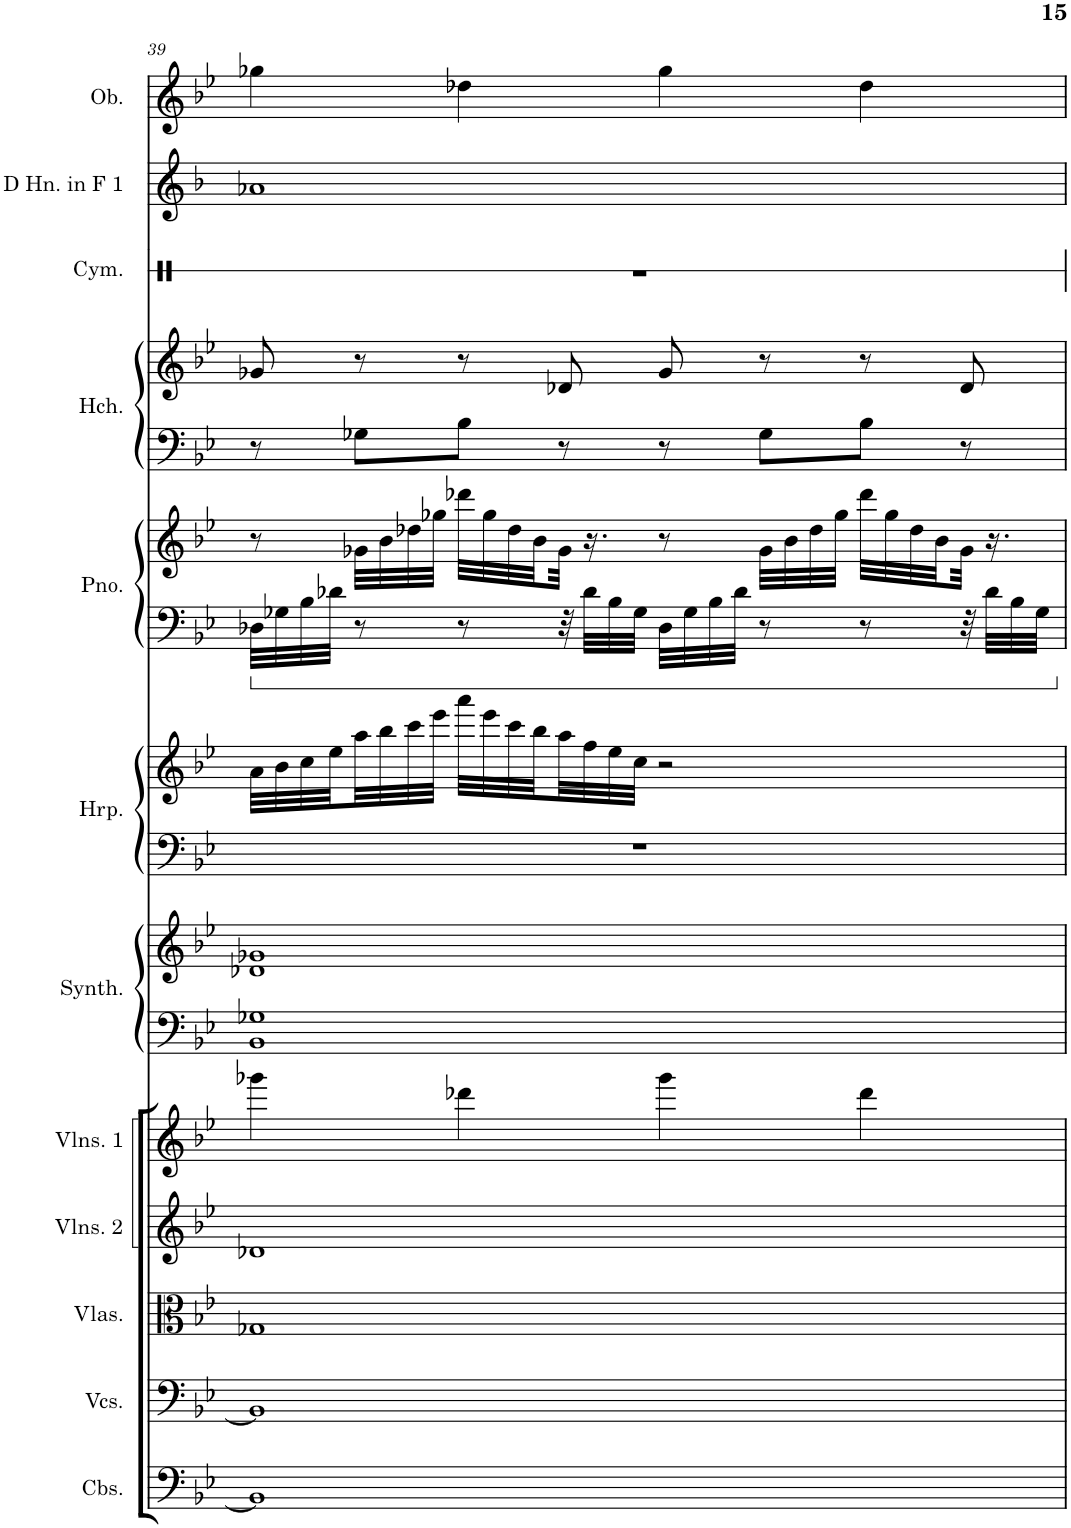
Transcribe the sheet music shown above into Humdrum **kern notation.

**kern	**kern	**kern	**kern	**kern	**kern	**kern	**kern	**kern	**kern	**kern	**kern	**kern	**kern	**kern	**kern
*part12	*part11	*part10	*part9	*part8	*part7	*part7	*part6	*part6	*part5	*part5	*part4	*part4	*part3	*part2	*part1
*staff16	*staff15	*staff14	*staff13	*staff12	*staff11	*staff10	*staff9	*staff8	*staff7	*staff6	*staff5	*staff4	*staff3	*staff2	*staff1
*I"Contrabasses	*I"Violoncellos	*I"Violas	*I"Violins 2	*I"Violins 1	*I"String Synthesiser	*	*I"Harp	*	*I"Piano	*	*I"Harpsichord	*	*I"Cymbal	*I"Horn in F 1	*I"Oboe
*I'Cbs.	*I'Vcs.	*I'Vlas.	*I'Vlns. 2	*I'Vlns. 1	*I'Synth.	*	*I'Hrp.	*	*I'Pno.	*	*I'Hch.	*	*I'Cym.	*	*I'Ob.
!!LO:PB:g=z
*clefF4	*clefF4	*clefC3	*clefG2	*clefG2	*clefF4	*clefG2	*clefF4	*clefG2	*clefF4	*clefG2	*clefF4	*clefG2	*clefX	*clefG2	*clefG2
*Trd7c12	*	*	*	*	*	*	*	*	*	*	*	*	*	*Trd4c7	*
*k[b-e-]	*k[b-e-]	*k[b-e-]	*k[b-e-]	*k[b-e-]	*k[b-e-]	*k[b-e-]	*k[b-e-]	*k[b-e-]	*k[b-e-]	*k[b-e-]	*k[b-e-]	*k[b-e-]	*k[]	*k[b-]	*k[b-e-]
*M4/4	*M4/4	*M4/4	*M4/4	*M4/4	*M4/4	*M4/4	*M4/4	*M4/4	*M4/4	*M4/4	*M4/4	*M4/4	*M4/4	*M4/4	*M4/4
=39	=39	=39	=39	=39	=39	=39	=39	=39	=39	=39	=39	=39	=39	=39	=39
1BB-]	1BB-]	1G-X	1d-X	4ggg-X\	1BB- 1G-X	1d-X 1g-X	1r	32a\LLL	32D-X\LLL	8r	8r	8g-X/	1r	1a-X	4gg-X\
.	.	.	.	.	.	.	.	32b-\	32G-X\	.	.	.	.	.	.
.	.	.	.	.	.	.	.	32cc\	32B-\	.	.	.	.	.	.
.	.	.	.	.	.	.	.	32ee-\	32d-X\JJJ	.	.	.	.	.	.
.	.	.	.	.	.	.	.	32aa\	8r	32g-X\LLL	8G-X\L	8r	.	.	.
.	.	.	.	.	.	.	.	32bb-\	.	32b-\	.	.	.	.	.
.	.	.	.	.	.	.	.	32ccc\	.	32dd-X\	.	.	.	.	.
.	.	.	.	.	.	.	.	32eee-\JJJ	.	32gg-X\JJJ	.	.	.	.	.
.	.	.	.	4ddd-X\	.	.	.	32aaa\LLL	8r	32ddd-X\LLL	8B-\J	8r	.	.	4dd-X\
.	.	.	.	.	.	.	.	32eee-\	.	32gg-\	.	.	.	.	.
.	.	.	.	.	.	.	.	32ccc\	.	32dd-\	.	.	.	.	.
.	.	.	.	.	.	.	.	32bb-\	.	32b-\	.	.	.	.	.
.	.	.	.	.	.	.	.	32aa\	32r	32g-\JJJ	8r	8d-X/	.	.	.
.	.	.	.	.	.	.	.	32ff\	32d-\LLL	16.r	.	.	.	.	.
.	.	.	.	.	.	.	.	32ee-\	32B-\	.	.	.	.	.	.
.	.	.	.	.	.	.	.	32cc\JJJ	32G-\JJJ	.	.	.	.	.	.
.	.	.	.	4ggg-\	.	.	.	2r	32D-\LLL	8r	8r	8g-/	.	.	4gg-\
.	.	.	.	.	.	.	.	.	32G-\	.	.	.	.	.	.
.	.	.	.	.	.	.	.	.	32B-\	.	.	.	.	.	.
.	.	.	.	.	.	.	.	.	32d-\JJJ	.	.	.	.	.	.
.	.	.	.	.	.	.	.	.	8r	32g-\LLL	8G-\L	8r	.	.	.
.	.	.	.	.	.	.	.	.	.	32b-\	.	.	.	.	.
.	.	.	.	.	.	.	.	.	.	32dd-\	.	.	.	.	.
.	.	.	.	.	.	.	.	.	.	32gg-\JJJ	.	.	.	.	.
.	.	.	.	4ddd-\	.	.	.	.	8r	32ddd-\LLL	8B-\J	8r	.	.	4dd-\
.	.	.	.	.	.	.	.	.	.	32gg-\	.	.	.	.	.
.	.	.	.	.	.	.	.	.	.	32dd-\	.	.	.	.	.
.	.	.	.	.	.	.	.	.	.	32b-\	.	.	.	.	.
.	.	.	.	.	.	.	.	.	32r	32g-\JJJ	8r	8d-/	.	.	.
.	.	.	.	.	.	.	.	.	32d-\LLL	16.r	.	.	.	.	.
.	.	.	.	.	.	.	.	.	32B-\	.	.	.	.	.	.
.	.	.	.	.	.	.	.	.	32G-\JJJ	.	.	.	.	.	.
=	=	=	=	=	=	=	=	=	=	=	=	=	=	=	=
*-	*-	*-	*-	*-	*-	*-	*-	*-	*-	*-	*-	*-	*-	*-	*-
